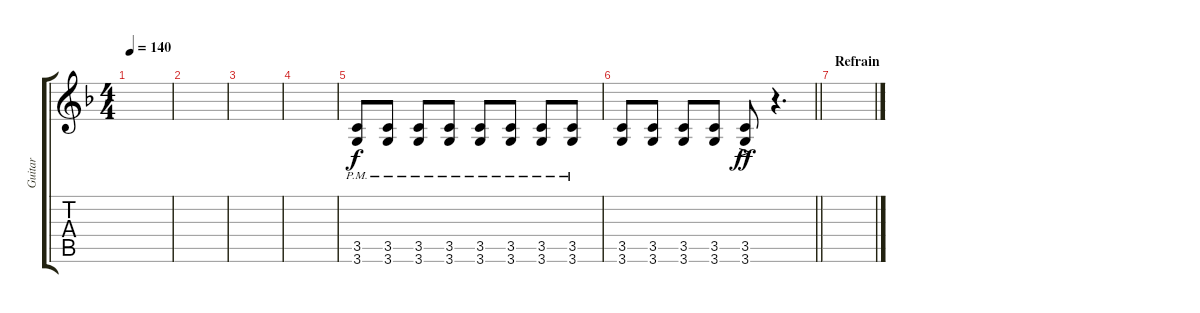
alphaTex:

\track ("Guitar" "Guitar") {instrument overdrivenguitar}
\staff {score tabs}
\tuning (E4 B3 G3 D3 A2 E2) {hide}
\ts (4 4)
\tempo 140
\clef g2
\ks f
|
|
|
|
(3.5{pm} 3.6{pm}).8{volume 5} (3.5{pm} 3.6{pm}).8{volume 6} (3.5{pm} 3.6{pm}).8{volume 7} (3.5{pm} 3.6{pm}).8{volume 8} (3.5{pm} 3.6{pm}).8{volume 9} (3.5{pm} 3.6{pm}).8 (3.5{pm} 3.6{pm}).8{volume 10} (3.5{pm} 3.6{pm}).8 |
\barLineRight lightlight
(3.5 3.6).8{volume 11} (3.5 3.6).8 (3.5 3.6).8{volume 12} (3.5 3.6).8 (3.5{ac} 3.6).8{dy ff volume 13} r.4{d} |
\section ("" "Refrain")
